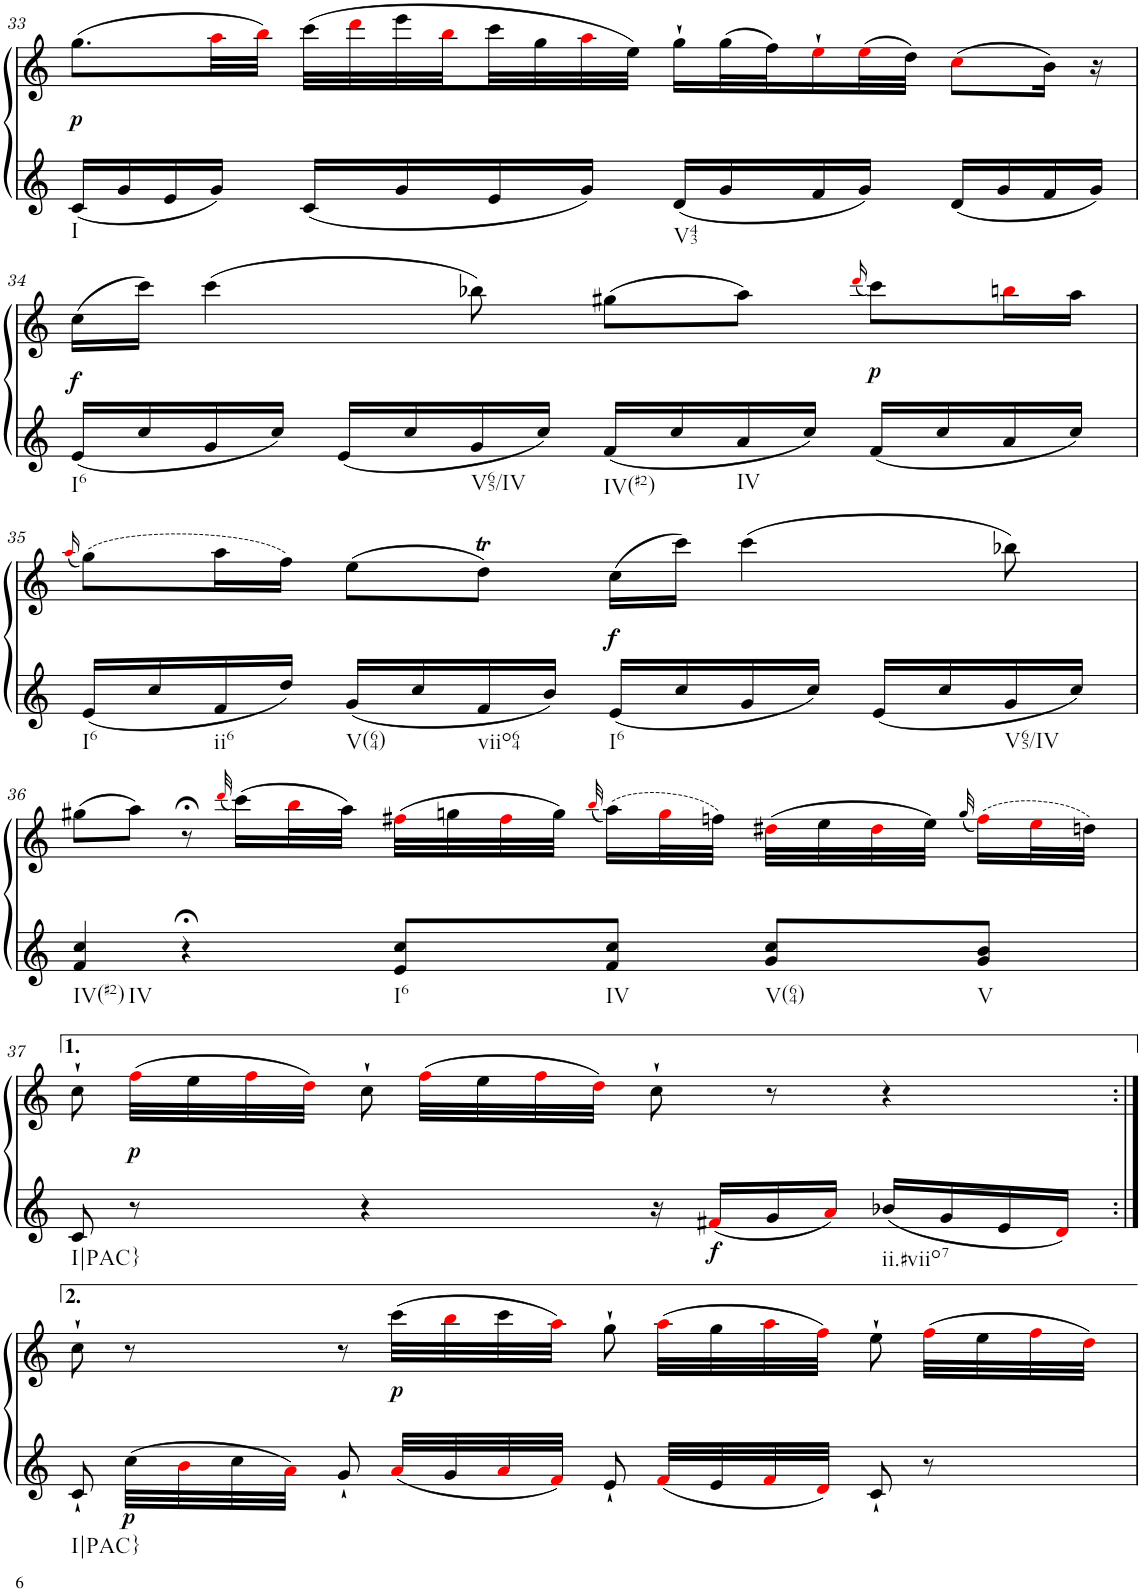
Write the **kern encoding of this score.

**kern	**kern	**dynam
*part1	*part1	*part1
*staff2	*staff1	*staff1/2
*I"Klavier linke Hand	*	*
!!LO:PB:g=z
*clefG2	*clefG2	*
*k[]	*k[]	*
*M4/4	*M4/4	*
*met(c)	*met(c)	*
=33	=33	=33
!LO:TX:b:t=I	!	!
!	!	!LO:DY:b
16c/LL	(8.gg\L	p
16g/	.	.
16e/	.	.
16g/JJ	32aai\LL	.
.	32bbi\JJJ)	.
16c/LL	(32ccc\LLL	.
.	32dddi\	.
16g/	32eee\	.
.	32bbi\	.
16e/	32ccc\	.
.	32gg\	.
16g/JJ	32aai\	.
.	32ee\JJJ)	.
!LO:TX:b:t=V43	!	!
16d/LL	16gg`\LL	.
16g/	(32gg\L	.
.	32ff\J)	.
16f/	16ee`i\	.
16g/JJ	(32eei\L	.
.	32dd\JJJ)	.
16d/LL	(8cci\L	.
16g/	.	.
16f/	16b\Jk)	.
16g/JJ	16r	.
!!LO:LB:g=z
=34	=34	=34
!LO:TX:b:t=I6	!	!
!	!	!LO:DY:b
16e/LL	(16cc\LL	f
16cc/	16ccc\JJ)	.
16g/	(4ccc\	.
16cc/JJ	.	.
16e/LL	.	.
16cc/	.	.
!LO:TX:b:t=V65/IV	!	!
16g/	8bb-X\)	.
16cc/JJ	.	.
!LO:TX:b:t=IV(#2)	!	!
16f/LL	(8gg#X\L	.
16cc/	.	.
!LO:TX:b:t=IV	!	!
16a/	8aa\J)	.
16cc/JJ	.	.
.	(16qdddi/	.
!	!	!LO:DY:b
16f/LL	8ccc\L)	p
16cc/	.	.
16a/	16bbni\L	.
16cc/JJ	16aa\JJ	.
!!LO:LB:g=z
=35	=35	=35
.	(16qaai/	.
!LO:TX:b:t=I6	!	!
16e/LL	(8gg\L)	.
16cc/	.	.
!LO:TX:b:t=ii6	!	!
16f/	16aa\L	.
16dd/JJ	16ff\JJ)	.
!LO:TX:b:t=V(64)	!	!
16g/LL	(8ee\L	.
16cc/	.	.
!LO:TX:b:t=viio64	!	!
16f/	8ddT\J)	.
16b/JJ	.	.
!LO:TX:b:t=I6	!	!
!	!	!LO:DY:b
16e/LL	(16cc\LL	f
16cc/	16ccc\JJ)	.
16g/	(4ccc\	.
16cc/JJ	.	.
16e/LL	.	.
16cc/	.	.
!LO:TX:b:t=V65/IV	!	!
16g/	8bb-X\)	.
16cc/JJ	.	.
!!LO:LB:g=z
=36	=36	=36
!LO:TX:b:t=IV(#2)	!	!
!LO:TX:b:t=IV	!	!
4f/ 4cc/	(8gg#X\L	.
.	8aa\J)	.
4r;<	8r;<	.
.	(32qdddi/	.
.	(16ccc\LL)	.
.	32bbi\L	.
.	32aa\JJJ)	.
!LO:TX:b:t=I6	!	!
8e/ 8cc/L	(32ff#Xi\LLL	.
.	32ggn\	.
.	32ff#i\	.
.	32gg\JJJ)	.
.	(32qbbi/	.
!LO:TX:b:t=IV	!	!
8f/ 8cc/J	(16aa\LL)	.
.	32ggi\L	.
.	32ffn\JJJ)	.
!LO:TX:b:t=V(64)	!	!
8g/ 8cc/L	(32dd#Xi\LLL	.
.	32ee\	.
.	32dd#i\	.
.	32ee\JJJ)	.
.	(32qgg/	.
!LO:TX:b:t=V	!	!
8g/ 8b/J	(16ffi\LL)	.
.	32eei\L	.
.	32ddn\JJJ)	.
!!LO:LB:g=z
=37	=37	=37
!LO:TX:b:t=I|PAC}	!	!
8c/	8cc`\	.
!	!	!LO:DY:b
8r	(32ffi\LLL	p
.	32ee\	.
.	32ffi\	.
.	32ddi\JJJ)	.
4r	8cc`\	.
.	(32ffi\LLL	.
.	32ee\	.
.	32ffi\	.
.	32ddi\JJJ)	.
16r	8cc`\	.
!	!	!LO:DY:b=2
16f#Xi/LL	.	f
16g/	8r	.
16ai/JJ	.	.
!LO:TX:b:t=ii.#viio7	!	!
16b-X/LL	4r	.
16g/	.	.
16e/	.	.
16di/JJ	.	.
!!LO:LB:g=z
=37X2:|!	=37X2:|!	=37X2:|!
!LO:TX:b:t=I|PAC}	!	!
8c`/	8cc`\	.
!	!	!LO:DY:b=2
32cc\LLL	8r	p
32bi\	.	.
32cc\	.	.
32ai\JJJ	.	.
8g`/	8r	.
!	!	!LO:DY:b
32ai/LLL	(32ccc\LLL	p
32g/	32bbi\	.
32ai/	32ccc\	.
32fi/JJJ	32aai\JJJ)	.
8e`/	8gg`\	.
32fi/LLL	(32aai\LLL	.
32e/	32gg\	.
32fi/	32aai\	.
32di/JJJ	32ffi\JJJ)	.
8c`/	8ee`\	.
8r	(32ffi\LLL	.
.	32ee\	.
.	32ffi\	.
.	32ddi\JJJ)	.
=	=	=
*-	*-	*-
